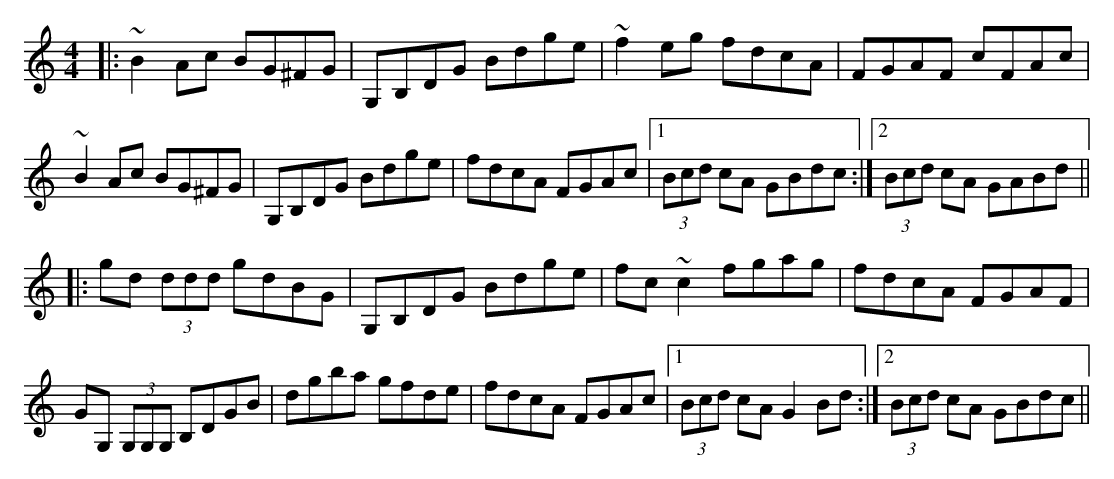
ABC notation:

X:1
M:4/4
K:Gmix
|:~B2 Ac BG^FG|G,B,DG Bdge|~f2 eg fdcA|FGAF cFAc|
~B2 Ac BG^FG|G,B,DG Bdge|fdcA FGAc|1 (3Bcd cA GBdc:|2 (3Bcd cA GABd||
|:gd (3ddd gdBG|G,B,DG Bdge|fc~c2 fgag|fdcA FGAF|
GG, (3G,G,G, B,DGB|dgba gfde|fdcA FGAc|1 (3Bcd cA G2 Bd:|2 (3Bcd cA GBdc||
